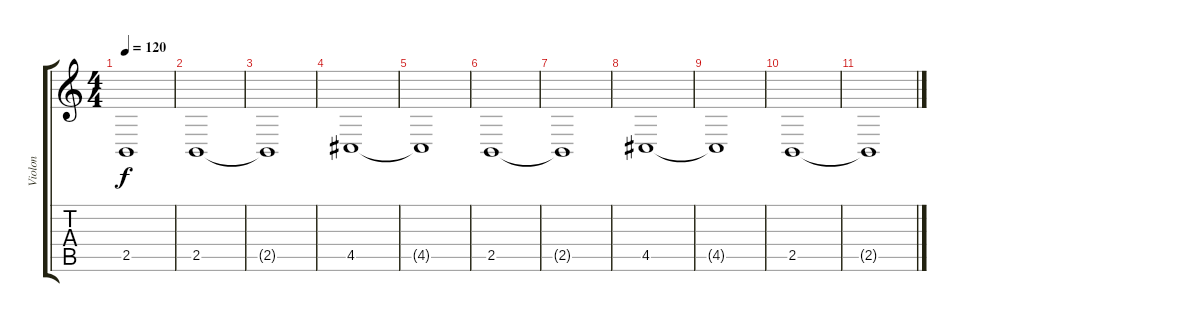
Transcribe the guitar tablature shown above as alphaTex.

\track ("Violon" "Violon") {instrument stringensemble1}
\staff {score tabs}
\tuning (E4 B3 G3 D3 A2 E2) {hide}
\ts (4 4)
\tempo 120
\clef g2
\ks c
2.5.1{dy f} |
2.5.1 |
2.5{t}.1 |
4.5.1 |
4.5{t}.1 |
2.5.1 |
2.5{t}.1 |
4.5.1 |
4.5{t}.1 |
2.5.1 |
2.5{t}.1
